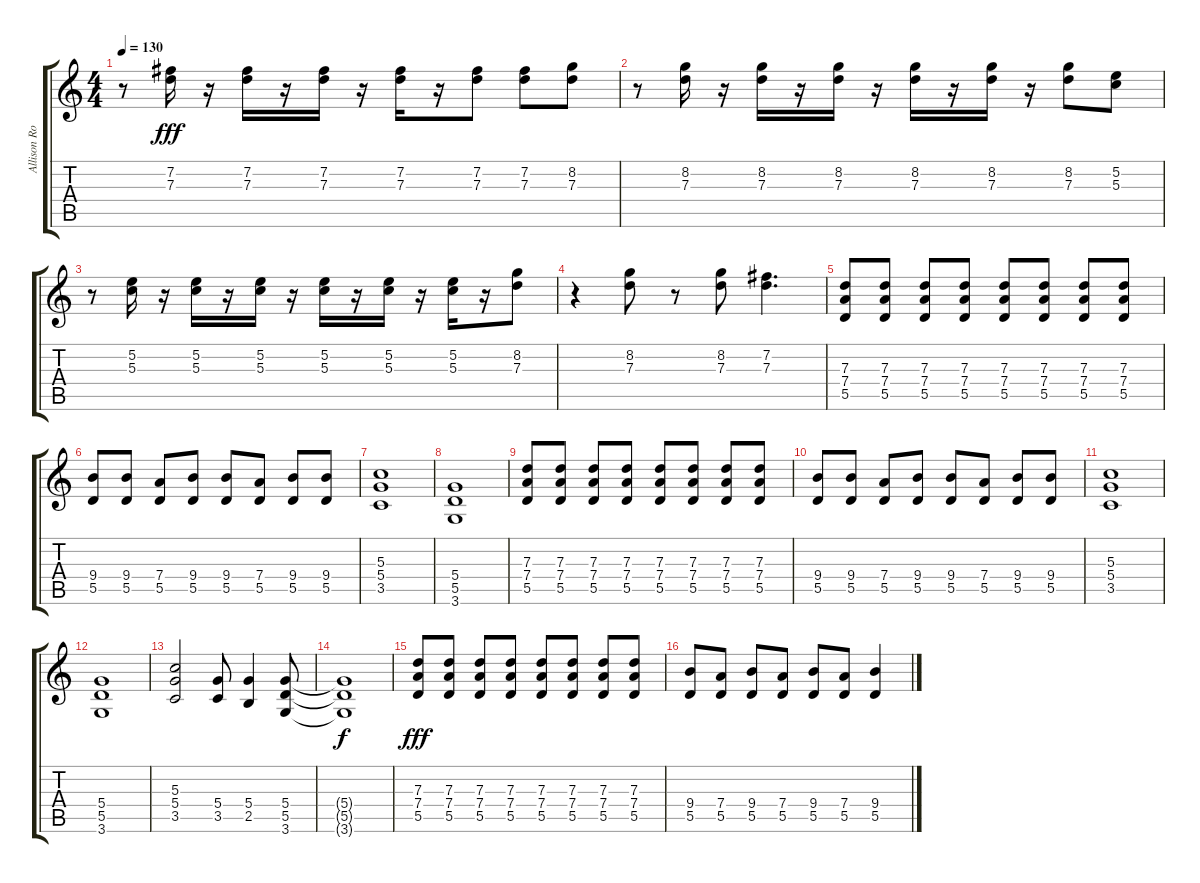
\track ("Allison Robertson (Rythm)" "Allison Ro") {instrument overdrivenguitar}
\staff {score tabs}
\tuning (E4 B3 G3 D3 A2 E2) {hide}
\ts (4 4)
\tempo 130
\clef g2
\ks c
r.8{dy fff} (7.2 7.3).16 r.16 (7.2 7.3).16 r.16 (7.2 7.3).16 r.16 (7.2 7.3).16 r.16 (7.2 7.3).8 (7.2 7.3).8 (8.2 7.3).8 |
r.8 (8.2 7.3).16 r.16 (8.2 7.3).16 r.16 (8.2 7.3).16 r.16 (8.2 7.3).16 r.16 (8.2 7.3).16 r.16 (8.2 7.3).8 (5.2 5.3).8 |
r.8 (5.2 5.3).16 r.16 (5.2 5.3).16 r.16 (5.2 5.3).16 r.16 (5.2 5.3).16 r.16 (5.2 5.3).16 r.16 (5.2 5.3).16 r.16 (8.2 7.3).8 |
r.4 (8.2 7.3).8 r.8 (8.2 7.3).8 (7.2 7.3).4{d} |
(7.3 7.4 5.5).8 (7.3 7.4 5.5).8 (7.3 7.4 5.5).8 (7.3 7.4 5.5).8 (7.3 7.4 5.5).8 (7.3 7.4 5.5).8 (7.3 7.4 5.5).8 (7.3 7.4 5.5).8 |
(9.4 5.5).8 (9.4 5.5).8 (7.4 5.5).8 (9.4 5.5).8 (9.4 5.5).8 (7.4 5.5).8 (9.4 5.5).8 (9.4 5.5).8 |
(5.3 5.4 3.5).1 |
(5.4 5.5 3.6).1 |
(7.3 7.4 5.5).8 (7.3 7.4 5.5).8 (7.3 7.4 5.5).8 (7.3 7.4 5.5).8 (7.3 7.4 5.5).8 (7.3 7.4 5.5).8 (7.3 7.4 5.5).8 (7.3 7.4 5.5).8 |
(9.4 5.5).8 (9.4 5.5).8 (7.4 5.5).8 (9.4 5.5).8 (9.4 5.5).8 (7.4 5.5).8 (9.4 5.5).8 (9.4 5.5).8 |
(5.3 5.4 3.5).1 |
(5.4 5.5 3.6).1 |
(5.3 5.4 3.5).2 (5.4 3.5).8 (5.4 2.5).4 (5.4 5.5 3.6).8 |
(5.4{t} 5.5{t} 3.6{t}).1{dy f} |
(7.3 7.4 5.5).8{dy fff} (7.3 7.4 5.5).8 (7.3 7.4 5.5).8 (7.3 7.4 5.5).8 (7.3 7.4 5.5).8 (7.3 7.4 5.5).8 (7.3 7.4 5.5).8 (7.3 7.4 5.5).8 |
(9.4 5.5).8 (7.4 5.5).8 (9.4 5.5).8 (7.4 5.5).8 (9.4 5.5).8 (7.4 5.5).8 (9.4 5.5).4
